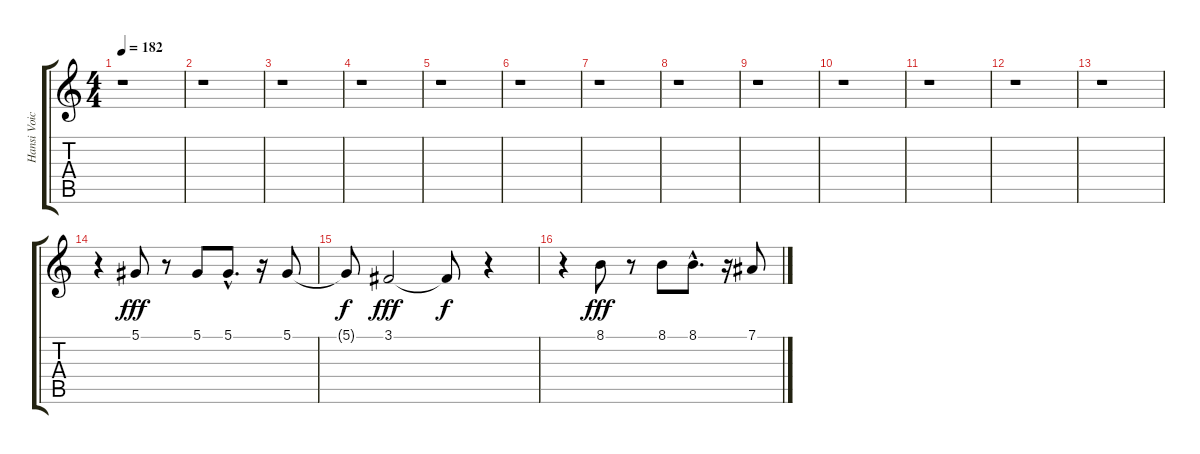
\track ("Hansi Voice" "Hansi Voic") {instrument fiddle}
\staff {score tabs}
\tuning (Eb4 Bb3 Gb3 Db3 Ab2 Eb2) {hide}
\ts (4 4)
\tempo 182
\clef g2
\ks c
r.1{dy f} |
r.1 |
r.1 |
r.1 |
r.1 |
r.1 |
r.1 |
r.1 |
r.1 |
r.1 |
r.1 |
r.1 |
r.1 |
r.4 5.1.8{dy fff} r.8 5.1.8 5.1{hac}.8{d} r.16 5.1.8 |
5.1{t}.8{dy f} 3.1.2{dy fff} 3.1{t}.8{dy f} r.4 |
r.4 8.1.8{dy fff} r.8 8.1.8 8.1{hac}.8{d} r.16 7.1.8
